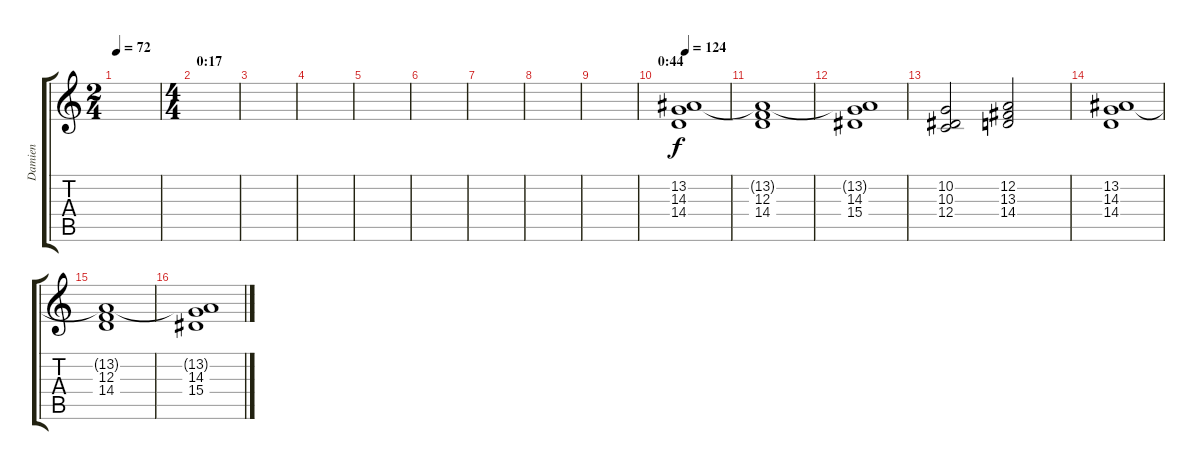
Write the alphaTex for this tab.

\track ("Damien" "Damien") {instrument choiraahs}
\staff {score tabs}
\tuning (D4 A3 F3 C3 G2 D2) {hide}
\ts (2 4)
\tempo 72
\clef g2
\ks c
|
\ts (4 4)
\section ("" "0:17")
|
|
|
|
|
|
|
|
\section ("" "0:44")
\tempo 124
(13.2 14.3 14.4).1 |
(13.2{t} 12.3 14.4).1 |
(13.2{t} 14.3 15.4).1 |
(10.2 10.3 12.4).2 (12.2 13.3 14.4).2 |
(13.2 14.3 14.4).1 |
(13.2{t} 12.3 14.4).1 |
(13.2{t} 14.3 15.4).1
